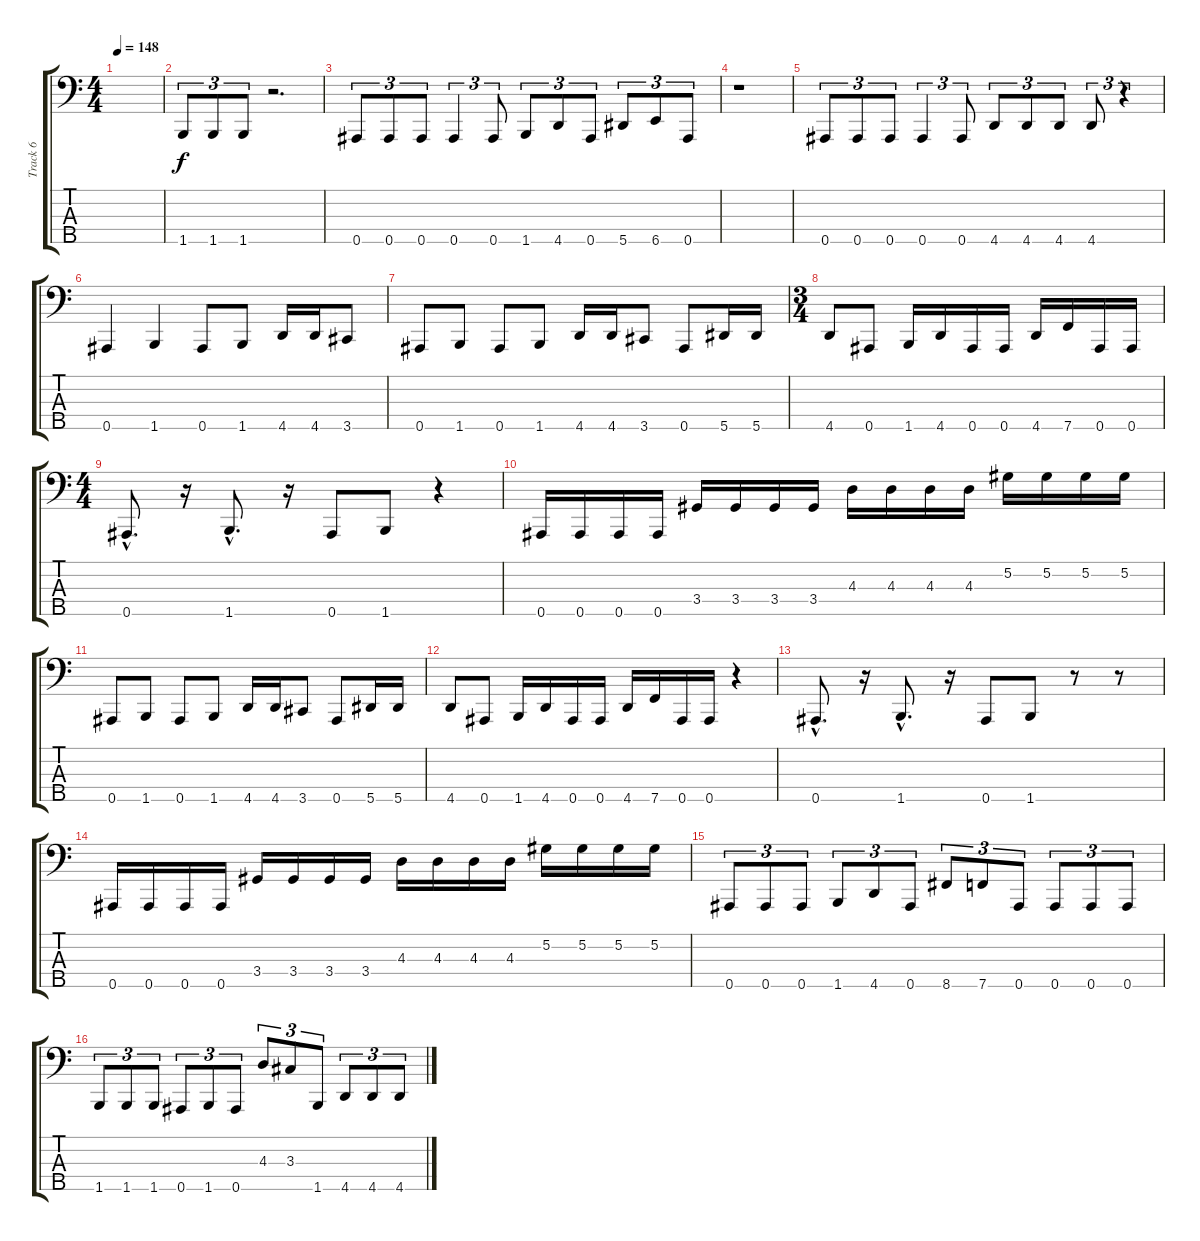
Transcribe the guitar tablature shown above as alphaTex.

\track ("Track 6" "Track 6") {instrument electricbassfinger}
\staff {score tabs}
\tuning (Ab2 Eb2 Bb1 F1 Bb0) {hide}
\ts (4 4)
\tempo 148
\clef f4
\ks c
|
1.5.8{tu (3 2)} 1.5.8{tu (3 2)} 1.5.8{tu (3 2)} r.2{d} |
0.5.8{tu (3 2)} 0.5.8{tu (3 2)} 0.5.8{tu (3 2)} 0.5.4{tu (3 2)} 0.5.8{tu (3 2)} 1.5.8{tu (3 2)} 4.5.8{tu (3 2)} 0.5.8{tu (3 2)} 5.5.8{tu (3 2)} 6.5.8{tu (3 2)} 0.5.8{tu (3 2)} |
r.1 |
0.5.8{tu (3 2)} 0.5.8{tu (3 2)} 0.5.8{tu (3 2)} 0.5.4{tu (3 2)} 0.5.8{tu (3 2)} 4.5.8{tu (3 2)} 4.5.8{tu (3 2)} 4.5.8{tu (3 2)} 4.5.8{tu (3 2)} r.4{tu (3 2)} |
0.5.4 1.5.4 0.5.8 1.5.8 4.5.16 4.5.16 3.5.8 |
0.5.8 1.5.8 0.5.8 1.5.8 4.5.16 4.5.16 3.5.8 0.5.8 5.5.16 5.5.16 |
\ts (3 4)
4.5.8 0.5.8 1.5.16 4.5.16 0.5.16 0.5.16 4.5.16 7.5.16 0.5.16 0.5.16 |
\ts (4 4)
0.5{hac}.8{d} r.16 1.5{hac}.8{d} r.16 0.5.8 1.5.8 r.4 |
0.5.16 0.5.16 0.5.16 0.5.16 3.4.16 3.4.16 3.4.16 3.4.16 4.3.16 4.3.16 4.3.16 4.3.16 5.2.16 5.2.16 5.2.16 5.2.16 |
0.5.8 1.5.8 0.5.8 1.5.8 4.5.16 4.5.16 3.5.8 0.5.8 5.5.16 5.5.16 |
4.5.8 0.5.8 1.5.16 4.5.16 0.5.16 0.5.16 4.5.16 7.5.16 0.5.16 0.5.16 r.4 |
0.5{hac}.8{d} r.16 1.5{hac}.8{d} r.16 0.5.8 1.5.8 r.8 r.8 |
0.5.16 0.5.16 0.5.16 0.5.16 3.4.16 3.4.16 3.4.16 3.4.16 4.3.16 4.3.16 4.3.16 4.3.16 5.2.16 5.2.16 5.2.16 5.2.16 |
0.5.8{tu (3 2)} 0.5.8{tu (3 2)} 0.5.8{tu (3 2)} 1.5.8{tu (3 2)} 4.5.8{tu (3 2)} 0.5.8{tu (3 2)} 8.5.8{tu (3 2)} 7.5.8{tu (3 2)} 0.5.8{tu (3 2)} 0.5.8{tu (3 2)} 0.5.8{tu (3 2)} 0.5.8{tu (3 2)} |
1.5.8{tu (3 2)} 1.5.8{tu (3 2)} 1.5.8{tu (3 2)} 0.5.8{tu (3 2)} 1.5.8{tu (3 2)} 0.5.8{tu (3 2)} 4.3.8{tu (3 2)} 3.3.8{tu (3 2)} 1.5.8{tu (3 2)} 4.5.8{tu (3 2)} 4.5.8{tu (3 2)} 4.5.8{tu (3 2)}
